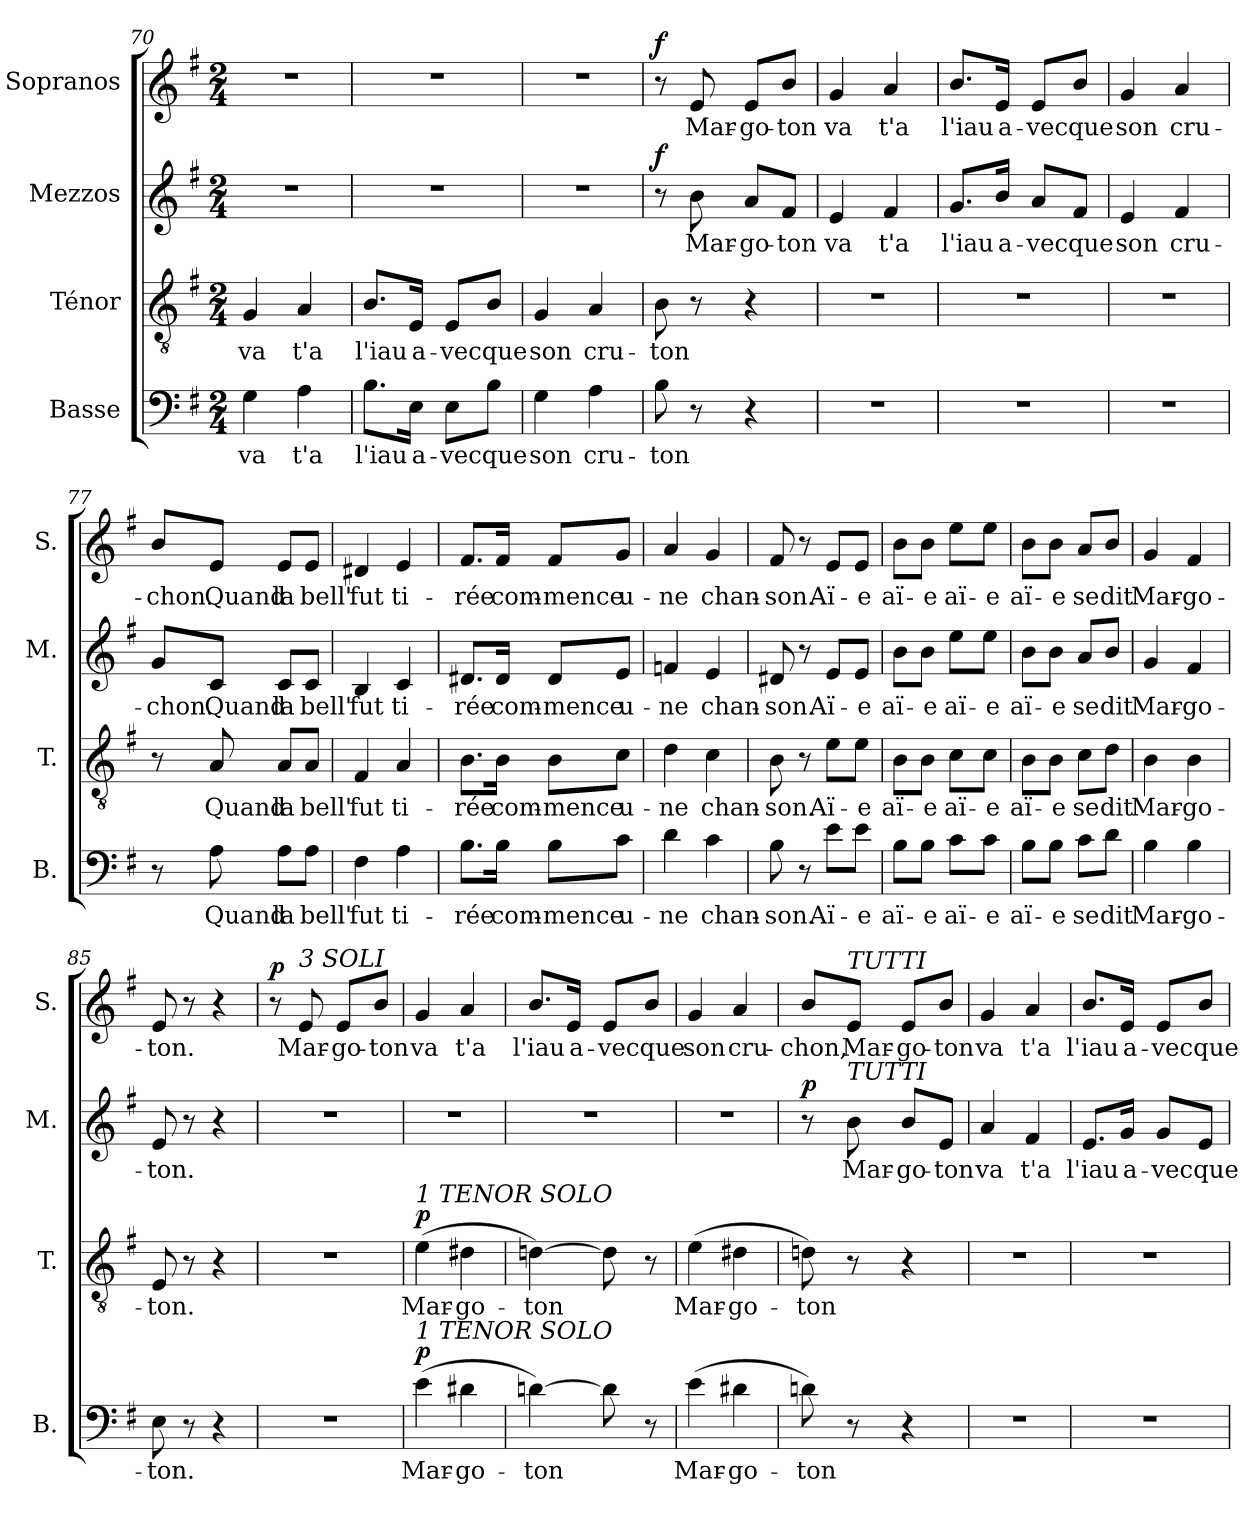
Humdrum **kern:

**kern	**text	**dynam	**kern	**text	**dynam	**kern	**text	**dynam	**kern	**text	**dynam
*part4	*part4	*part4	*part3	*part3	*part3	*part2	*part2	*part2	*part1	*part1	*part1
*staff4	*staff4	*staff4	*staff3	*staff3	*staff3	*staff2	*staff2	*staff2	*staff1	*staff1	*staff1
*I"Basse	*	*	*I"Ténor	*	*	*I"Mezzos	*	*	*I"Sopranos	*	*
*I'B.	*	*	*I'T.	*	*	*I'M.	*	*	*I'S.	*	*
*clefF4	*	*	*clefGv2	*	*	*clefG2	*	*	*clefG2	*	*
*k[f#]	*	*	*k[f#]	*	*	*k[f#]	*	*	*k[f#]	*	*
*M2/4	*	*	*M2/4	*	*	*M2/4	*	*	*M2/4	*	*
=70	=70	=70	=70	=70	=70	=70	=70	=70	=70	=70	=70
!	!LO:LY:b	!	!	!LO:LY:b	!	!	!	!	!	!	!
4G\	va	.	4G/	va	.	2r	.	.	2r	.	.
!	!LO:LY:b	!	!	!LO:LY:b	!	!	!	!	!	!	!
4A\	t'a	.	4A/	t'a	.	.	.	.	.	.	.
=71	=71	=71	=71	=71	=71	=71	=71	=71	=71	=71	=71
!	!LO:LY:b	!	!	!LO:LY:b	!	!	!	!	!	!	!
8.B\L	l'iau	.	8.B/L	l'iau	.	2r	.	.	2r	.	.
!	!LO:LY:b	!	!	!LO:LY:b	!	!	!	!	!	!	!
16E\Jk	a-	.	16E/Jk	a-	.	.	.	.	.	.	.
!	!LO:LY:b	!	!	!LO:LY:b	!	!	!	!	!	!	!
8E\L	-vec	.	8E/L	-vec	.	.	.	.	.	.	.
!	!LO:LY:b	!	!	!LO:LY:b	!	!	!	!	!	!	!
8B\J	que	.	8B/J	que	.	.	.	.	.	.	.
=72	=72	=72	=72	=72	=72	=72	=72	=72	=72	=72	=72
!	!LO:LY:b	!	!	!LO:LY:b	!	!	!	!	!	!	!
4G\	son	.	4G/	son	.	2r	.	.	2r	.	.
!	!LO:LY:b	!	!	!LO:LY:b	!	!	!	!	!	!	!
4A\	cru-	.	4A/	cru-	.	.	.	.	.	.	.
=73	=73	=73	=73	=73	=73	=73	=73	=73	=73	=73	=73
!	!LO:LY:b	!	!	!LO:LY:b	!	!	!	!LO:DY:a	!	!	!LO:DY:a
8B\	-ton	.	8B\	-ton	.	8r	.	f	8r	.	f
!	!	!	!	!	!	!	!LO:LY:b	!	!	!LO:LY:b	!
8r	.	.	8r	.	.	8b\	Mar-	.	8e/	Mar-	.
!	!	!	!	!	!	!	!LO:LY:b	!	!	!LO:LY:b	!
4r	.	.	4r	.	.	8a/L	-go-	.	8e/L	-go-	.
!	!	!	!	!	!	!	!LO:LY:b	!	!	!LO:LY:b	!
.	.	.	.	.	.	8f#/J	-ton	.	8b/J	-ton	.
=74	=74	=74	=74	=74	=74	=74	=74	=74	=74	=74	=74
!	!	!	!	!	!	!	!LO:LY:b	!	!	!LO:LY:b	!
2r	.	.	2r	.	.	4e/	va	.	4g/	va	.
!	!	!	!	!	!	!	!LO:LY:b	!	!	!LO:LY:b	!
.	.	.	.	.	.	4f#/	t'a	.	4a/	t'a	.
=75	=75	=75	=75	=75	=75	=75	=75	=75	=75	=75	=75
!	!	!	!	!	!	!	!LO:LY:b	!	!	!LO:LY:b	!
2r	.	.	2r	.	.	8.g/L	l'iau	.	8.b/L	l'iau	.
!	!	!	!	!	!	!	!LO:LY:b	!	!	!LO:LY:b	!
.	.	.	.	.	.	16b/Jk	a-	.	16e/Jk	a-	.
!	!	!	!	!	!	!	!LO:LY:b	!	!	!LO:LY:b	!
.	.	.	.	.	.	8a/L	-vec	.	8e/L	-vec	.
!	!	!	!	!	!	!	!LO:LY:b	!	!	!LO:LY:b	!
.	.	.	.	.	.	8f#/J	que	.	8b/J	que	.
=76	=76	=76	=76	=76	=76	=76	=76	=76	=76	=76	=76
!	!	!	!	!	!	!	!LO:LY:b	!	!	!LO:LY:b	!
2r	.	.	2r	.	.	4e/	son	.	4g/	son	.
!	!	!	!	!	!	!	!LO:LY:b	!	!	!LO:LY:b	!
.	.	.	.	.	.	4f#/	cru-	.	4a/	cru-	.
!!LO:PB:g=z
=77	=77	=77	=77	=77	=77	=77	=77	=77	=77	=77	=77
!	!	!	!	!	!	!	!LO:LY:b	!	!	!LO:LY:b	!
8r	.	.	8r	.	.	8g/L	-chon.	.	8b/L	-chon.	.
!	!LO:LY:b	!	!	!LO:LY:b	!	!	!LO:LY:b	!	!	!LO:LY:b	!
8A\	Quand	.	8A/	Quand	.	8c/J	Quand	.	8e/J	Quand	.
!	!LO:LY:b	!	!	!LO:LY:b	!	!	!LO:LY:b	!	!	!LO:LY:b	!
8A\L	la	.	8A/L	la	.	8c/L	la	.	8e/L	la	.
!	!LO:LY:b	!	!	!LO:LY:b	!	!	!LO:LY:b	!	!	!LO:LY:b	!
8A\J	bell'	.	8A/J	bell'	.	8c/J	bell'	.	8e/J	bell'	.
=78	=78	=78	=78	=78	=78	=78	=78	=78	=78	=78	=78
!	!LO:LY:b	!	!	!LO:LY:b	!	!	!LO:LY:b	!	!	!LO:LY:b	!
4F#\	fut	.	4F#/	fut	.	4B/	fut	.	4d#X/	fut	.
!	!LO:LY:b	!	!	!LO:LY:b	!	!	!LO:LY:b	!	!	!LO:LY:b	!
4A\	ti-	.	4A/	ti-	.	4c/	ti-	.	4e/	ti-	.
=79	=79	=79	=79	=79	=79	=79	=79	=79	=79	=79	=79
!	!LO:LY:b	!	!	!LO:LY:b	!	!	!LO:LY:b	!	!	!LO:LY:b	!
8.B\L	-rée	.	8.B\L	-rée	.	8.d#X/L	-rée	.	8.f#/L	-rée	.
!	!LO:LY:b	!	!	!LO:LY:b	!	!	!LO:LY:b	!	!	!LO:LY:b	!
16B\Jk	com-	.	16B\Jk	com-	.	16d#/Jk	com-	.	16f#/Jk	com-	.
!	!LO:LY:b	!	!	!LO:LY:b	!	!	!LO:LY:b	!	!	!LO:LY:b	!
8B\L	-mence	.	8B\L	-mence	.	8d#/L	-mence	.	8f#/L	-mence	.
!	!LO:LY:b	!	!	!LO:LY:b	!	!	!LO:LY:b	!	!	!LO:LY:b	!
8c\J	u-	.	8c\J	u-	.	8e/J	u-	.	8g/J	u-	.
=80	=80	=80	=80	=80	=80	=80	=80	=80	=80	=80	=80
!	!LO:LY:b	!	!	!LO:LY:b	!	!	!LO:LY:b	!	!	!LO:LY:b	!
4d\	-ne	.	4d\	-ne	.	4fn/	-ne	.	4a/	-ne	.
!	!LO:LY:b	!	!	!LO:LY:b	!	!	!LO:LY:b	!	!	!LO:LY:b	!
4c\	chan-	.	4c\	chan-	.	4e/	chan-	.	4g/	chan-	.
=81	=81	=81	=81	=81	=81	=81	=81	=81	=81	=81	=81
!	!LO:LY:b	!	!	!LO:LY:b	!	!	!LO:LY:b	!	!	!LO:LY:b	!
8B\	-son.	.	8B\	-son.	.	8d#X/	-son.	.	8f#/	-son.	.
8r	.	.	8r	.	.	8r	.	.	8r	.	.
!	!LO:LY:b	!	!	!LO:LY:b	!	!	!LO:LY:b	!	!	!LO:LY:b	!
8e\L	Aï-	.	8e\L	Aï-	.	8e/L	Aï-	.	8e/L	Aï-	.
!	!LO:LY:b	!	!	!LO:LY:b	!	!	!LO:LY:b	!	!	!LO:LY:b	!
8e\J	-e	.	8e\J	-e	.	8e/J	-e	.	8e/J	-e	.
=82	=82	=82	=82	=82	=82	=82	=82	=82	=82	=82	=82
!	!LO:LY:b	!	!	!LO:LY:b	!	!	!LO:LY:b	!	!	!LO:LY:b	!
8B\L	aï-	.	8B\L	aï-	.	8b\L	aï-	.	8b\L	aï-	.
!	!LO:LY:b	!	!	!LO:LY:b	!	!	!LO:LY:b	!	!	!LO:LY:b	!
8B\J	-e	.	8B\J	-e	.	8b\J	-e	.	8b\J	-e	.
!	!LO:LY:b	!	!	!LO:LY:b	!	!	!LO:LY:b	!	!	!LO:LY:b	!
8c\L	aï-	.	8c\L	aï-	.	8ee\L	aï-	.	8ee\L	aï-	.
!	!LO:LY:b	!	!	!LO:LY:b	!	!	!LO:LY:b	!	!	!LO:LY:b	!
8c\J	-e	.	8c\J	-e	.	8ee\J	-e	.	8ee\J	-e	.
=83	=83	=83	=83	=83	=83	=83	=83	=83	=83	=83	=83
!	!LO:LY:b	!	!	!LO:LY:b	!	!	!LO:LY:b	!	!	!LO:LY:b	!
8B\L	aï-	.	8B\L	aï-	.	8b\L	aï-	.	8b\L	aï-	.
!	!LO:LY:b	!	!	!LO:LY:b	!	!	!LO:LY:b	!	!	!LO:LY:b	!
8B\J	-e	.	8B\J	-e	.	8b\J	-e	.	8b\J	-e	.
!	!LO:LY:b	!	!	!LO:LY:b	!	!	!LO:LY:b	!	!	!LO:LY:b	!
8c\L	se	.	8c\L	se	.	8a/L	se	.	8a/L	se	.
!	!LO:LY:b	!	!	!LO:LY:b	!	!	!LO:LY:b	!	!	!LO:LY:b	!
8d\J	dit	.	8d\J	dit	.	8b/J	dit	.	8b/J	dit	.
=84	=84	=84	=84	=84	=84	=84	=84	=84	=84	=84	=84
!	!LO:LY:b	!	!	!LO:LY:b	!	!	!LO:LY:b	!	!	!LO:LY:b	!
4B\	Mar-	.	4B\	Mar-	.	4g/	Mar-	.	4g/	Mar-	.
!	!LO:LY:b	!	!	!LO:LY:b	!	!	!LO:LY:b	!	!	!LO:LY:b	!
4B\	-go-	.	4B\	-go-	.	4f#/	-go-	.	4f#/	-go-	.
!!LO:LB:g=z
=85	=85	=85	=85	=85	=85	=85	=85	=85	=85	=85	=85
!	!LO:LY:b	!	!	!LO:LY:b	!	!	!LO:LY:b	!	!	!LO:LY:b	!
8E\	-ton.	.	8E/	-ton.	.	8e/	-ton.	.	8e/	-ton.	.
8r	.	.	8r	.	.	8r	.	.	8r	.	.
4r	.	.	4r	.	.	4r	.	.	4r	.	.
=86	=86	=86	=86	=86	=86	=86	=86	=86	=86	=86	=86
!	!	!	!	!	!	!	!	!	!	!	!LO:DY:a
2r	.	.	2r	.	.	2r	.	.	8r	.	p
!	!	!	!	!	!	!	!	!	!LO:TX:a:i:t=3 SOLI	!	!
!	!	!	!	!	!	!	!	!	!	!LO:LY:b	!
.	.	.	.	.	.	.	.	.	8e/	Mar-	.
!	!	!	!	!	!	!	!	!	!	!LO:LY:b	!
.	.	.	.	.	.	.	.	.	8e/L	-go-	.
!	!	!	!	!	!	!	!	!	!	!LO:LY:b	!
.	.	.	.	.	.	.	.	.	8b/J	-ton	.
=87	=87	=87	=87	=87	=87	=87	=87	=87	=87	=87	=87
!	!	!	!LO:TX:a:i:t=1 TENOR SOLO	!	!	!	!	!	!	!	!
!LO:TX:a:i:t=1 TENOR SOLO	!	!	!	!	!	!	!	!	!	!	!
!	!LO:LY:b	!LO:DY:a	!	!LO:LY:b	!LO:DY:a	!	!	!	!	!LO:LY:b	!
(4e\	Mar-	p	(4e\	Mar-	p	2r	.	.	4g/	va	.
!	!LO:LY:b	!	!	!LO:LY:b	!	!	!	!	!	!LO:LY:b	!
4d#X\	-go-	.	4d#X\	-go-	.	.	.	.	4a/	t'a	.
=88	=88	=88	=88	=88	=88	=88	=88	=88	=88	=88	=88
!	!LO:LY:b	!	!	!LO:LY:b	!	!	!	!	!	!LO:LY:b	!
[4dn\)	-ton	.	[4dn\)	-ton	.	2r	.	.	8.b/L	l'iau	.
!	!	!	!	!	!	!	!	!	!	!LO:LY:b	!
.	.	.	.	.	.	.	.	.	16e/Jk	a-	.
!	!	!	!	!	!	!	!	!	!	!LO:LY:b	!
8d\]	.	.	8d\]	.	.	.	.	.	8e/L	-vec	.
!	!	!	!	!	!	!	!	!	!	!LO:LY:b	!
8r	.	.	8r	.	.	.	.	.	8b/J	que	.
=89	=89	=89	=89	=89	=89	=89	=89	=89	=89	=89	=89
!	!LO:LY:b	!	!	!LO:LY:b	!	!	!	!	!	!LO:LY:b	!
(4e\	Mar-	.	(4e\	Mar-	.	2r	.	.	4g/	son	.
!	!LO:LY:b	!	!	!LO:LY:b	!	!	!	!	!	!LO:LY:b	!
4d#X\	-go-	.	4d#X\	-go-	.	.	.	.	4a/	cru-	.
=90	=90	=90	=90	=90	=90	=90	=90	=90	=90	=90	=90
!	!LO:LY:b	!	!	!LO:LY:b	!	!	!	!LO:DY:a	!	!LO:LY:b	!
8dn\)	-ton	.	8dn\)	-ton	.	8r	.	p	8b/L	-chon,	.
!	!	!	!	!	!	!	!	!	!LO:TX:a:i:t=TUTTI	!	!
!	!	!	!	!	!	!LO:TX:a:i:t=TUTTI	!	!	!	!	!
!	!	!	!	!	!	!	!LO:LY:b	!	!	!LO:LY:b	!
8r	.	.	8r	.	.	8b\	Mar-	.	8e/J	Mar-	.
!	!	!	!	!	!	!	!LO:LY:b	!	!	!LO:LY:b	!
4r	.	.	4r	.	.	8b/L	-go-	.	8e/L	-go-	.
!	!	!	!	!	!	!	!LO:LY:b	!	!	!LO:LY:b	!
.	.	.	.	.	.	8e/J	-ton	.	8b/J	-ton	.
=91	=91	=91	=91	=91	=91	=91	=91	=91	=91	=91	=91
!	!	!	!	!	!	!	!LO:LY:b	!	!	!LO:LY:b	!
2r	.	.	2r	.	.	4a/	va	.	4g/	va	.
!	!	!	!	!	!	!	!LO:LY:b	!	!	!LO:LY:b	!
.	.	.	.	.	.	4f#/	t'a	.	4a/	t'a	.
=92	=92	=92	=92	=92	=92	=92	=92	=92	=92	=92	=92
!	!	!	!	!	!	!	!LO:LY:b	!	!	!LO:LY:b	!
2r	.	.	2r	.	.	8.e/L	l'iau	.	8.b/L	l'iau	.
!	!	!	!	!	!	!	!LO:LY:b	!	!	!LO:LY:b	!
.	.	.	.	.	.	16g/Jk	a-	.	16e/Jk	a-	.
!	!	!	!	!	!	!	!LO:LY:b	!	!	!LO:LY:b	!
.	.	.	.	.	.	8g/L	-vec	.	8e/L	-vec	.
!	!	!	!	!	!	!	!LO:LY:b	!	!	!LO:LY:b	!
.	.	.	.	.	.	8e/J	que	.	8b/J	que	.
=	=	=	=	=	=	=	=	=	=	=	=
*-	*-	*-	*-	*-	*-	*-	*-	*-	*-	*-	*-
